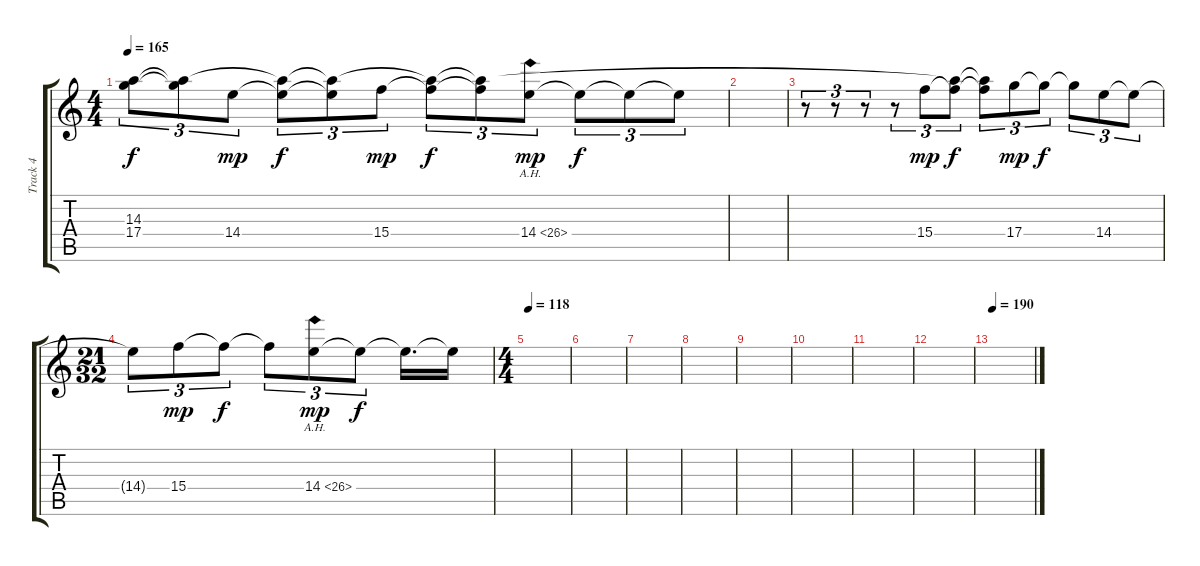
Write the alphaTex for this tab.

\track ("Track 4" "Track 4") {instrument overdrivenguitar}
\staff {score tabs}
\tuning (E4 B3 G3 D3 A2 D2) {hide}
\ts (4 4)
\tempo 165
\clef g2
\ks c
(14.3{t} 17.4{t}).8{tu (3 2) dy f} (14.3{t} 17.4{t}).8{tu (3 2)} 14.4.8{tu (3 2) dy mp} (14.3{t} 14.4{t}).8{tu (3 2) dy f} (14.3{t} 14.4{t}).8{tu (3 2)} 15.4.8{tu (3 2) dy mp} (14.3{t} 15.4{t}).8{tu (3 2) dy f} (14.3{t} 15.4{t}).8{tu (3 2)} 14.4{ah 12}.8{tu (3 2) dy mp} 14.4{t}.8{tu (3 2) dy f} 14.4{t}.8{tu (3 2)} 14.4{t}.8{tu (3 2)} |
|
r.8{tu (3 2)} r.8{tu (3 2)} r.8{tu (3 2)} r.8{tu (3 2)} 15.4.8{tu (3 2) dy mp} (14.3{t} 15.4{t}).8{tu (3 2) dy f} (14.3{t} 15.4{t}).8{tu (3 2)} 17.4.8{tu (3 2) dy mp} 17.4{t}.8{tu (3 2) dy f} 17.4{t}.8{tu (3 2)} 14.4.8{tu (3 2)} 14.4{t}.8{tu (3 2)} |
\ts (21 32)
14.4{t}.8{tu (3 2)} 15.4.8{tu (3 2) dy mp} 15.4{t}.8{tu (3 2) dy f} 15.4{t}.8{tu (3 2)} 14.4{ah 12}.8{tu (3 2) dy mp} 14.4{t}.8{tu (3 2) dy f} 14.4{t}.16{d} 14.4{t}.16 |
\ts (4 4)
\tempo 118
|
|
|
|
|
|
|
|
\tempo 190
